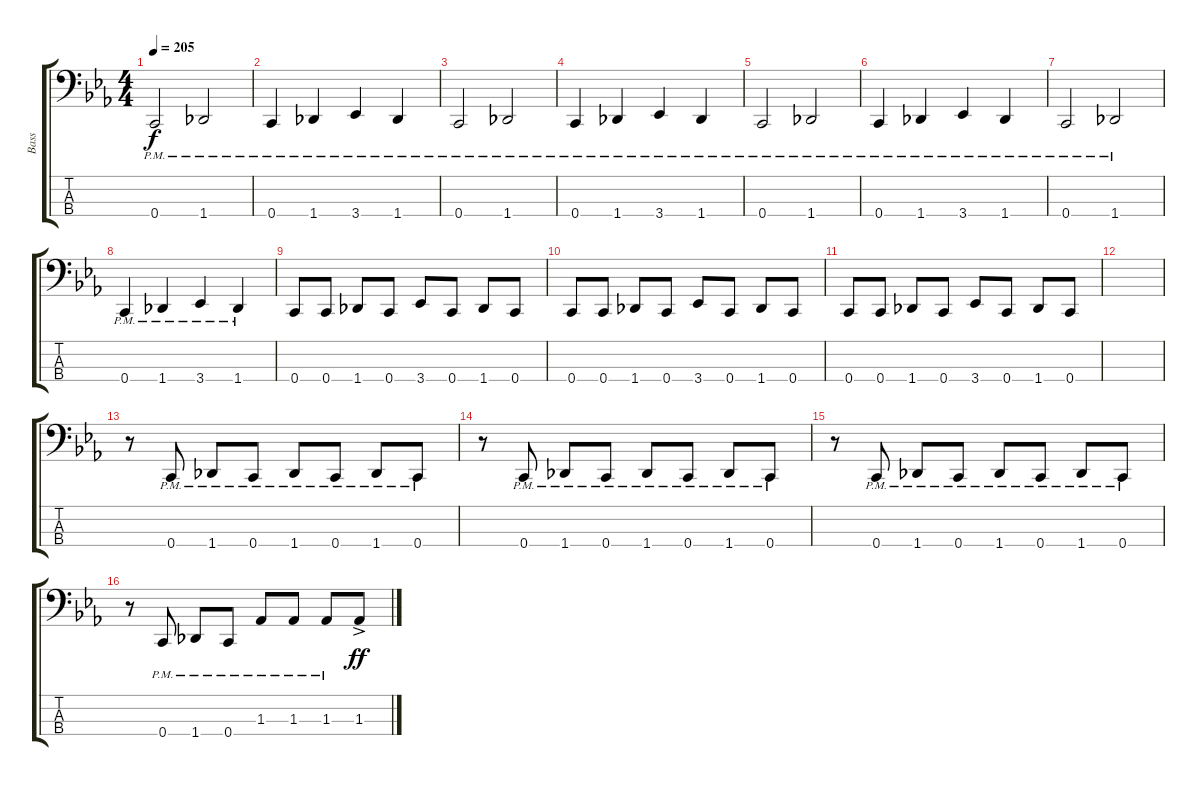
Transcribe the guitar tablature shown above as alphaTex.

\track ("Bass" "Bass") {instrument electricbassfinger}
\staff {score tabs}
\tuning (F2 C2 G1 C1) {hide}
\ts (4 4)
\tempo 205
\clef f4
\ks eb
0.4{pm}.2{dy f volume 16} 1.4{pm}.2 |
0.4{pm}.4 1.4{pm}.4 3.4{pm}.4 1.4{pm}.4 |
0.4{pm}.2 1.4{pm}.2 |
0.4{pm}.4 1.4{pm}.4 3.4{pm}.4 1.4{pm}.4 |
0.4{pm}.2{volume 16} 1.4{pm}.2 |
0.4{pm}.4 1.4{pm}.4 3.4{pm}.4 1.4{pm}.4 |
0.4{pm}.2 1.4{pm}.2 |
0.4{pm}.4 1.4{pm}.4 3.4{pm}.4 1.4{pm}.4 |
0.4.8 0.4.8 1.4.8 0.4.8 3.4.8 0.4.8 1.4.8 0.4.8 |
0.4.8 0.4.8 1.4.8 0.4.8 3.4.8 0.4.8 1.4.8 0.4.8 |
0.4.8 0.4.8 1.4.8 0.4.8 3.4.8 0.4.8 1.4.8 0.4.8 |
|
r.8 0.4{pm}.8 1.4{pm}.8 0.4{pm}.8 1.4{pm}.8 0.4{pm}.8 1.4{pm}.8 0.4{pm}.8 |
r.8 0.4{pm}.8 1.4{pm}.8 0.4{pm}.8 1.4{pm}.8 0.4{pm}.8 1.4{pm}.8 0.4{pm}.8 |
r.8 0.4{pm}.8 1.4{pm}.8 0.4{pm}.8 1.4{pm}.8 0.4{pm}.8 1.4{pm}.8 0.4{pm}.8 |
r.8 0.4{pm}.8 1.4{pm}.8 0.4{pm}.8 1.3{pm}.8 1.3{pm}.8 1.3{pm}.8 1.3{ac}.8{dy ff}
